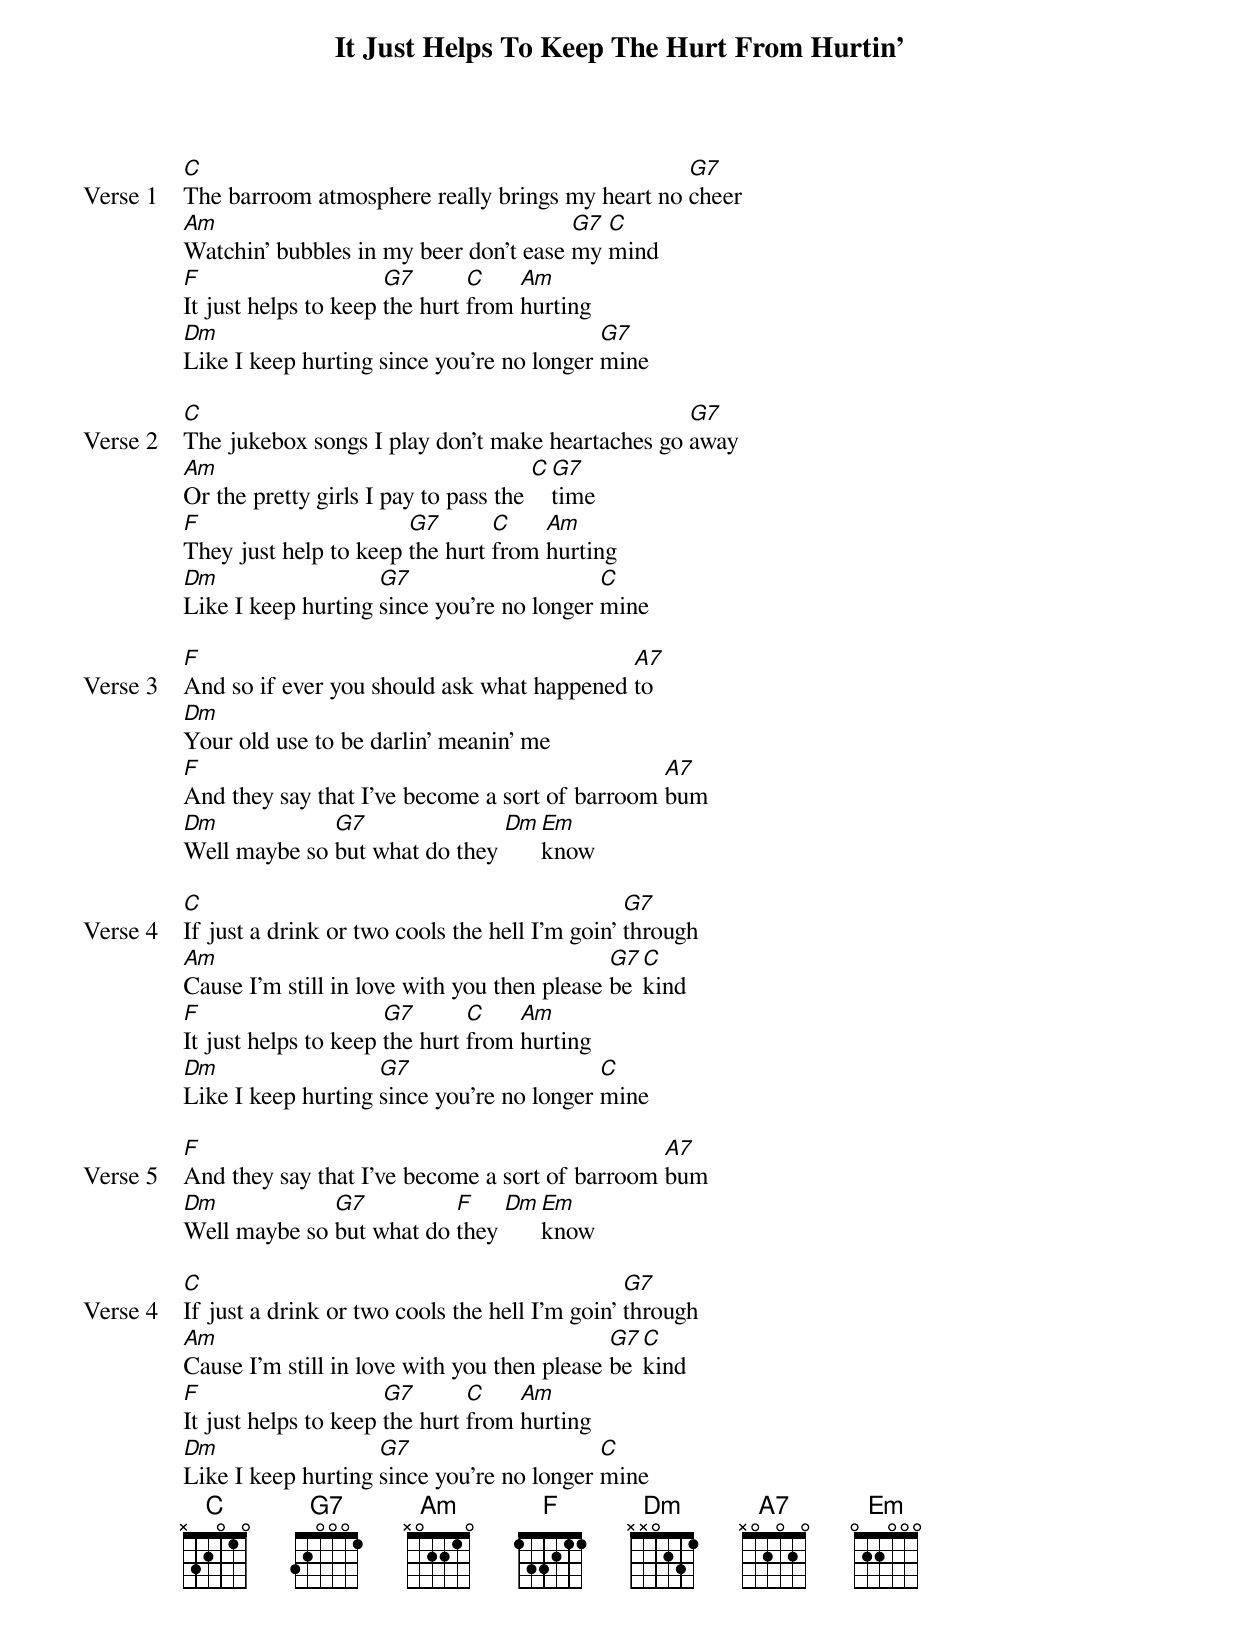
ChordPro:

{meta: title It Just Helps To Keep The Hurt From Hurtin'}
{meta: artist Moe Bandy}
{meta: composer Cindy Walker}

{start_of_verse: Verse 1}
[C]The barroom atmosphere really brings my heart no [G7]cheer
[Am]Watchin' bubbles in my beer don't ease [G7]my [C]mind
[F]It just helps to keep [G7]the hurt [C]from [Am]hurting
[Dm]Like I keep hurting since you're no longer [G7]mine
{end_of_verse}

{start_of_verse: Verse 2}
[C]The jukebox songs I play don't make heartaches go [G7]away
[Am]Or the pretty girls I pay to pass the [C][G7]time
[F]They just help to keep [G7]the hurt [C]from [Am]hurting
[Dm]Like I keep hurting [G7]since you're no longer [C]mine
{end_of_verse}

{start_of_verse: Verse 3}
[F]And so if ever you should ask what happened [A7]to
[Dm]Your old use to be darlin' meanin' me
[F]And they say that I've become a sort of barroom [A7]bum
[Dm]Well maybe so [G7]but what do they [Dm][Em]know
{end_of_verse}

{start_of_verse: Verse 4}
[C]If just a drink or two cools the hell I'm goin' [G7]through
[Am]Cause I'm still in love with you then please [G7]be [C]kind
[F]It just helps to keep [G7]the hurt [C]from [Am]hurting
[Dm]Like I keep hurting [G7]since you're no longer [C]mine
{end_of_verse}

{start_of_verse: Verse 5}
[F]And they say that I've become a sort of barroom [A7]bum
[Dm]Well maybe so [G7]but what do [F]they [Dm][Em]know
{end_of_verse}

{start_of_verse: Verse 4}
[C]If just a drink or two cools the hell I'm goin' [G7]through
[Am]Cause I'm still in love with you then please [G7]be [C]kind
[F]It just helps to keep [G7]the hurt [C]from [Am]hurting
[Dm]Like I keep hurting [G7]since you're no longer [C]mine
{end_of_verse}
